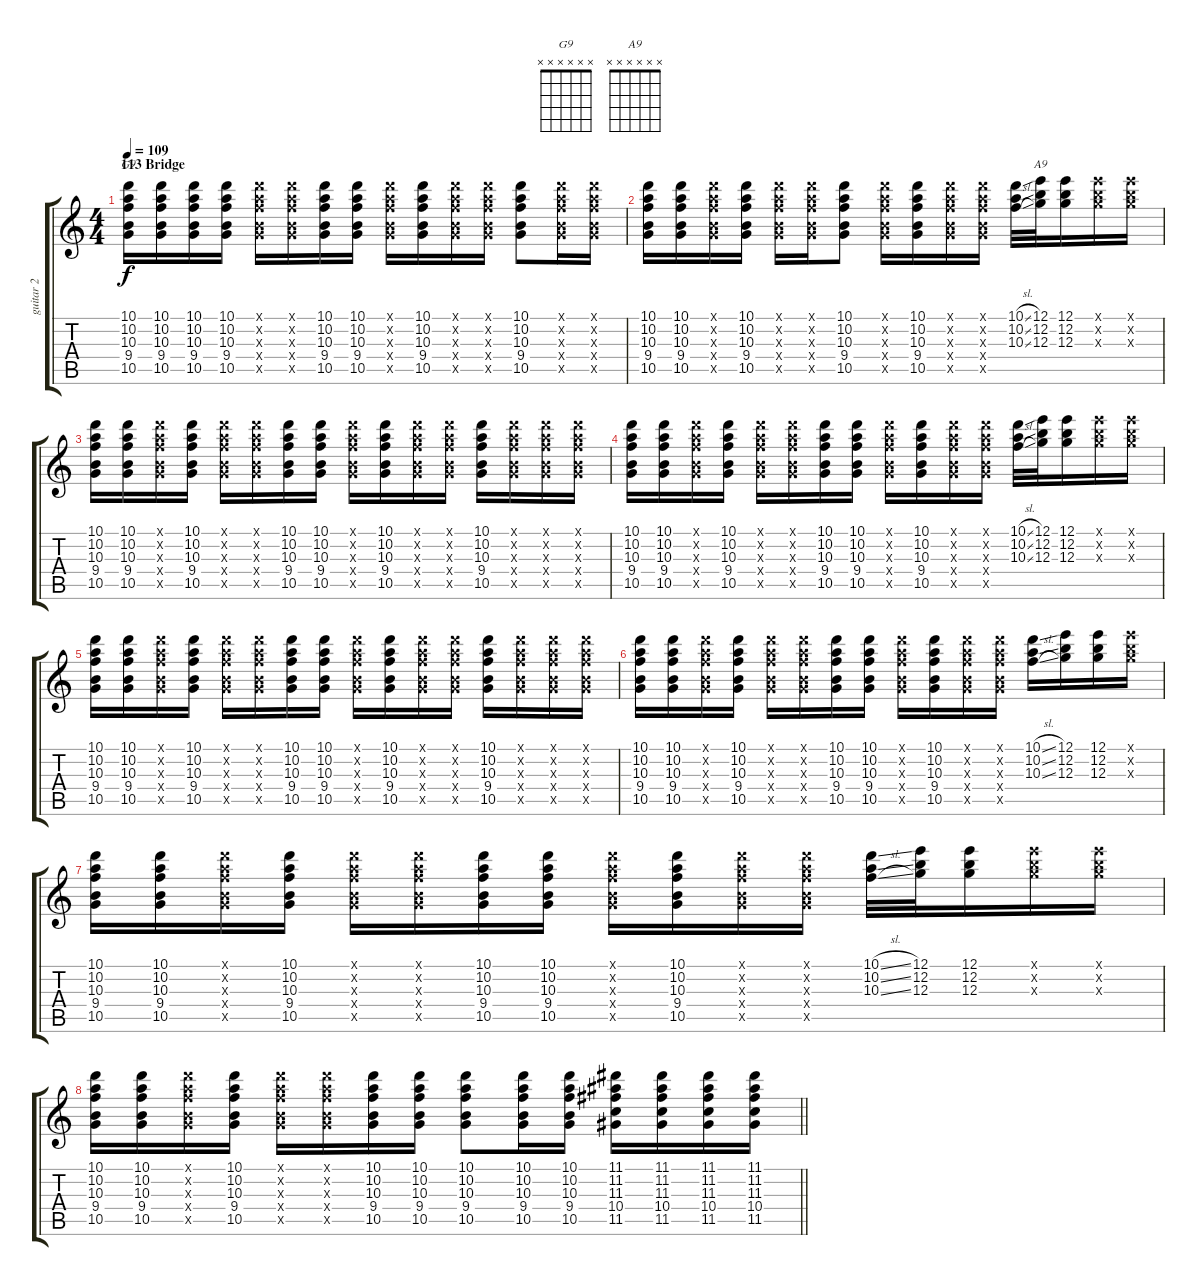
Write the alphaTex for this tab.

\track ("guitar 2" "guitar 2") {instrument acousticguitarsteel}
\staff {score tabs}
\tuning (E4 B3 G3 D3 A2 E2) {hide}
\chord ("G9" x x x x x x)
\chord ("A9" x x x x x x)
\ts (4 4)
\section ("" "113 Bridge")
\tempo 109
\clef g2
\ks c
(10.1 10.2 10.3 9.4 10.5).16{ch "G9" dy f} (10.1 10.2 10.3 9.4 10.5).16 (10.1 10.2 10.3 9.4 10.5).16 (10.1 10.2 10.3 9.4 10.5).16 (10.1{x} 10.2{x} 10.3{x} 9.4{x} 10.5{x}).16 (10.1{x} 10.2{x} 10.3{x} 9.4{x} 10.5{x}).16 (10.1 10.2 10.3 9.4 10.5).16 (10.1 10.2 10.3 9.4 10.5).16 (10.1{x} 10.2{x} 10.3{x} 9.4{x} 10.5{x}).16 (10.1 10.2 10.3 9.4 10.5).16 (10.1{x} 10.2{x} 10.3{x} 9.4{x} 10.5{x}).16 (10.1{x} 10.2{x} 10.3{x} 9.4{x} 10.5{x}).16 (10.1 10.2 10.3 9.4 10.5).8 (10.1{x} 10.2{x} 10.3{x} 9.4{x} 10.5{x}).16 (10.1{x} 10.2{x} 10.3{x} 9.4{x} 10.5{x}).16 |
(10.1 10.2 10.3 9.4 10.5).16 (10.1 10.2 10.3 9.4 10.5).16 (10.1{x} 10.2{x} 10.3{x} 9.4{x} 10.5{x}).16 (10.1 10.2 10.3 9.4 10.5).16 (10.1{x} 10.2{x} 10.3{x} 9.4{x} 10.5{x}).16 (10.1{x} 10.2{x} 10.3{x} 9.4{x} 10.5{x}).16 (10.1 10.2 10.3 9.4 10.5).8 (10.1{x} 10.2{x} 10.3{x} 9.4{x} 10.5{x}).16 (10.1 10.2 10.3 9.4 10.5).16 (10.1{x} 10.2{x} 10.3{x} 9.4{x} 10.5{x}).16 (10.1{x} 10.2{x} 10.3{x} 9.4{x} 10.5{x}).16 (10.1{sl} 10.2{sl} 10.3{sl}).32 (12.1 12.2 12.3).32{ch "A9"} (12.1 12.2 12.3).16 (12.1{x} 12.2{x} 12.3{x}).16 (12.1{x} 12.2{x} 12.3{x}).16 |
(10.1 10.2 10.3 9.4 10.5).16 (10.1 10.2 10.3 9.4 10.5).16 (10.1{x} 10.2{x} 10.3{x} 9.4{x} 10.5{x}).16 (10.1 10.2 10.3 9.4 10.5).16 (10.1{x} 10.2{x} 10.3{x} 9.4{x} 10.5{x}).16 (10.1{x} 10.2{x} 10.3{x} 9.4{x} 10.5{x}).16 (10.1 10.2 10.3 9.4 10.5).16 (10.1 10.2 10.3 9.4 10.5).16 (10.1{x} 10.2{x} 10.3{x} 9.4{x} 10.5{x}).16 (10.1 10.2 10.3 9.4 10.5).16 (10.1{x} 10.2{x} 10.3{x} 9.4{x} 10.5{x}).16 (10.1{x} 10.2{x} 10.3{x} 9.4{x} 10.5{x}).16 (10.1 10.2 10.3 9.4 10.5).16 (10.1{x} 10.2{x} 10.3{x} 9.4{x} 10.5{x}).16 (10.1{x} 10.2{x} 10.3{x} 9.4{x} 10.5{x}).16 (10.1{x} 10.2{x} 10.3{x} 9.4{x} 10.5{x}).16 |
(10.1 10.2 10.3 9.4 10.5).16 (10.1 10.2 10.3 9.4 10.5).16 (10.1{x} 10.2{x} 10.3{x} 9.4{x} 10.5{x}).16 (10.1 10.2 10.3 9.4 10.5).16 (10.1{x} 10.2{x} 10.3{x} 9.4{x} 10.5{x}).16 (10.1{x} 10.2{x} 10.3{x} 9.4{x} 10.5{x}).16 (10.1 10.2 10.3 9.4 10.5).16 (10.1 10.2 10.3 9.4 10.5).16 (10.1{x} 10.2{x} 10.3{x} 9.4{x} 10.5{x}).16 (10.1 10.2 10.3 9.4 10.5).16 (10.1{x} 10.2{x} 10.3{x} 9.4{x} 10.5{x}).16 (10.1{x} 10.2{x} 10.3{x} 9.4{x} 10.5{x}).16 (10.1{sl} 10.2{sl} 10.3{sl}).32 (12.1 12.2 12.3).32 (12.1 12.2 12.3).16 (12.1{x} 12.2{x} 12.3{x}).16 (12.1{x} 12.2{x} 12.3{x}).16 |
(10.1 10.2 10.3 9.4 10.5).16 (10.1 10.2 10.3 9.4 10.5).16 (10.1{x} 10.2{x} 10.3{x} 9.4{x} 10.5{x}).16 (10.1 10.2 10.3 9.4 10.5).16 (10.1{x} 10.2{x} 10.3{x} 9.4{x} 10.5{x}).16 (10.1{x} 10.2{x} 10.3{x} 9.4{x} 10.5{x}).16 (10.1 10.2 10.3 9.4 10.5).16 (10.1 10.2 10.3 9.4 10.5).16 (10.1{x} 10.2{x} 10.3{x} 9.4{x} 10.5{x}).16 (10.1 10.2 10.3 9.4 10.5).16 (10.1{x} 10.2{x} 10.3{x} 9.4{x} 10.5{x}).16 (10.1{x} 10.2{x} 10.3{x} 9.4{x} 10.5{x}).16 (10.1 10.2 10.3 9.4 10.5).16 (10.1{x} 10.2{x} 10.3{x} 9.4{x} 10.5{x}).16 (10.1{x} 10.2{x} 10.3{x} 9.4{x} 10.5{x}).16 (10.1{x} 10.2{x} 10.3{x} 9.4{x} 10.5{x}).16 |
(10.1 10.2 10.3 9.4 10.5).16 (10.1 10.2 10.3 9.4 10.5).16 (10.1{x} 10.2{x} 10.3{x} 9.4{x} 10.5{x}).16 (10.1 10.2 10.3 9.4 10.5).16 (10.1{x} 10.2{x} 10.3{x} 9.4{x} 10.5{x}).16 (10.1{x} 10.2{x} 10.3{x} 9.4{x} 10.5{x}).16 (10.1 10.2 10.3 9.4 10.5).16 (10.1 10.2 10.3 9.4 10.5).16 (10.1{x} 10.2{x} 10.3{x} 9.4{x} 10.5{x}).16 (10.1 10.2 10.3 9.4 10.5).16 (10.1{x} 10.2{x} 10.3{x} 9.4{x} 10.5{x}).16 (10.1{x} 10.2{x} 10.3{x} 9.4{x} 10.5{x}).16 (10.1{sl} 10.2{sl} 10.3{sl}).16 (12.1 12.2 12.3).16 (12.1 12.2 12.3).16 (12.1{x} 12.2{x} 12.3{x}).16 |
(10.1 10.2 10.3 9.4 10.5).16 (10.1 10.2 10.3 9.4 10.5).16 (10.1{x} 10.2{x} 10.3{x} 9.4{x} 10.5{x}).16 (10.1 10.2 10.3 9.4 10.5).16 (10.1{x} 10.2{x} 10.3{x} 9.4{x} 10.5{x}).16 (10.1{x} 10.2{x} 10.3{x} 9.4{x} 10.5{x}).16 (10.1 10.2 10.3 9.4 10.5).16 (10.1 10.2 10.3 9.4 10.5).16 (10.1{x} 10.2{x} 10.3{x} 9.4{x} 10.5{x}).16 (10.1 10.2 10.3 9.4 10.5).16 (10.1{x} 10.2{x} 10.3{x} 9.4{x} 10.5{x}).16 (10.1{x} 10.2{x} 10.3{x} 9.4{x} 10.5{x}).16 (10.1{sl} 10.2{sl} 10.3{sl}).32 (12.1 12.2 12.3).32 (12.1 12.2 12.3).16 (12.1{x} 12.2{x} 12.3{x}).16 (12.1{x} 12.2{x} 12.3{x}).16 |
\barLineRight lightlight
(10.1 10.2 10.3 9.4 10.5).16 (10.1 10.2 10.3 9.4 10.5).16 (10.1{x} 10.2{x} 10.3{x} 9.4{x} 10.5{x}).16 (10.1 10.2 10.3 9.4 10.5).16 (10.1{x} 10.2{x} 10.3{x} 9.4{x} 10.5{x}).16 (10.1{x} 10.2{x} 10.3{x} 9.4{x} 10.5{x}).16 (10.1 10.2 10.3 9.4 10.5).16 (10.1 10.2 10.3 9.4 10.5).16 (10.1 10.2 10.3 9.4 10.5).8 (10.1 10.2 10.3 9.4 10.5).16 (10.1 10.2 10.3 9.4 10.5).16 (11.1 11.2 11.3 10.4 11.5).16 (11.1 11.2 11.3 10.4 11.5).16 (11.1 11.2 11.3 10.4 11.5).16 (11.1 11.2 11.3 10.4 11.5).16
